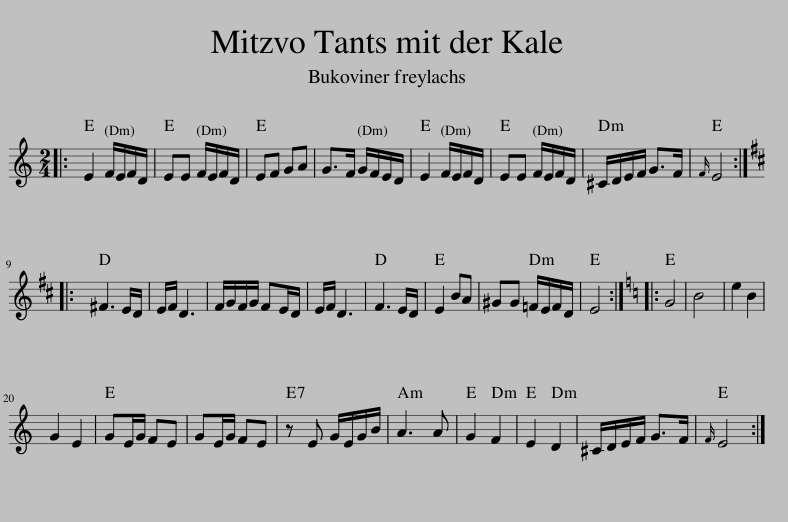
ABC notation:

X:1
L:1/8
M:2/4
I:linebreak $
K:C
V:1 treble
V:1
|: E2 F/E/F/D/ | EE F/E/F/D/ | EF GA | G>F G/F/E/D/ | E2 F/E/F/D/ | %5
 EE F/E/F/D/ | ^C/D/E/F/ G>F |{F} E4 ::$[K:D] ^F3 E/D/ | E/F/ D3 | %10
 F/G/F/G/ FE/D/ | E/F/ D3 | F3 E/D/ | E2 BA | ^GG =F/E/F/D/ | %15
 E4 ::[K:C] G4 | B4 | e2 B2 |$ G2 E2 | %20
 GE/G/ FE | GE/G/ FE | z E G/E/G/B/ | A3 A | G2 F2 | %25
 E2 D2 | ^C/D/E/F/ G>F |{F} E4 :| %28
